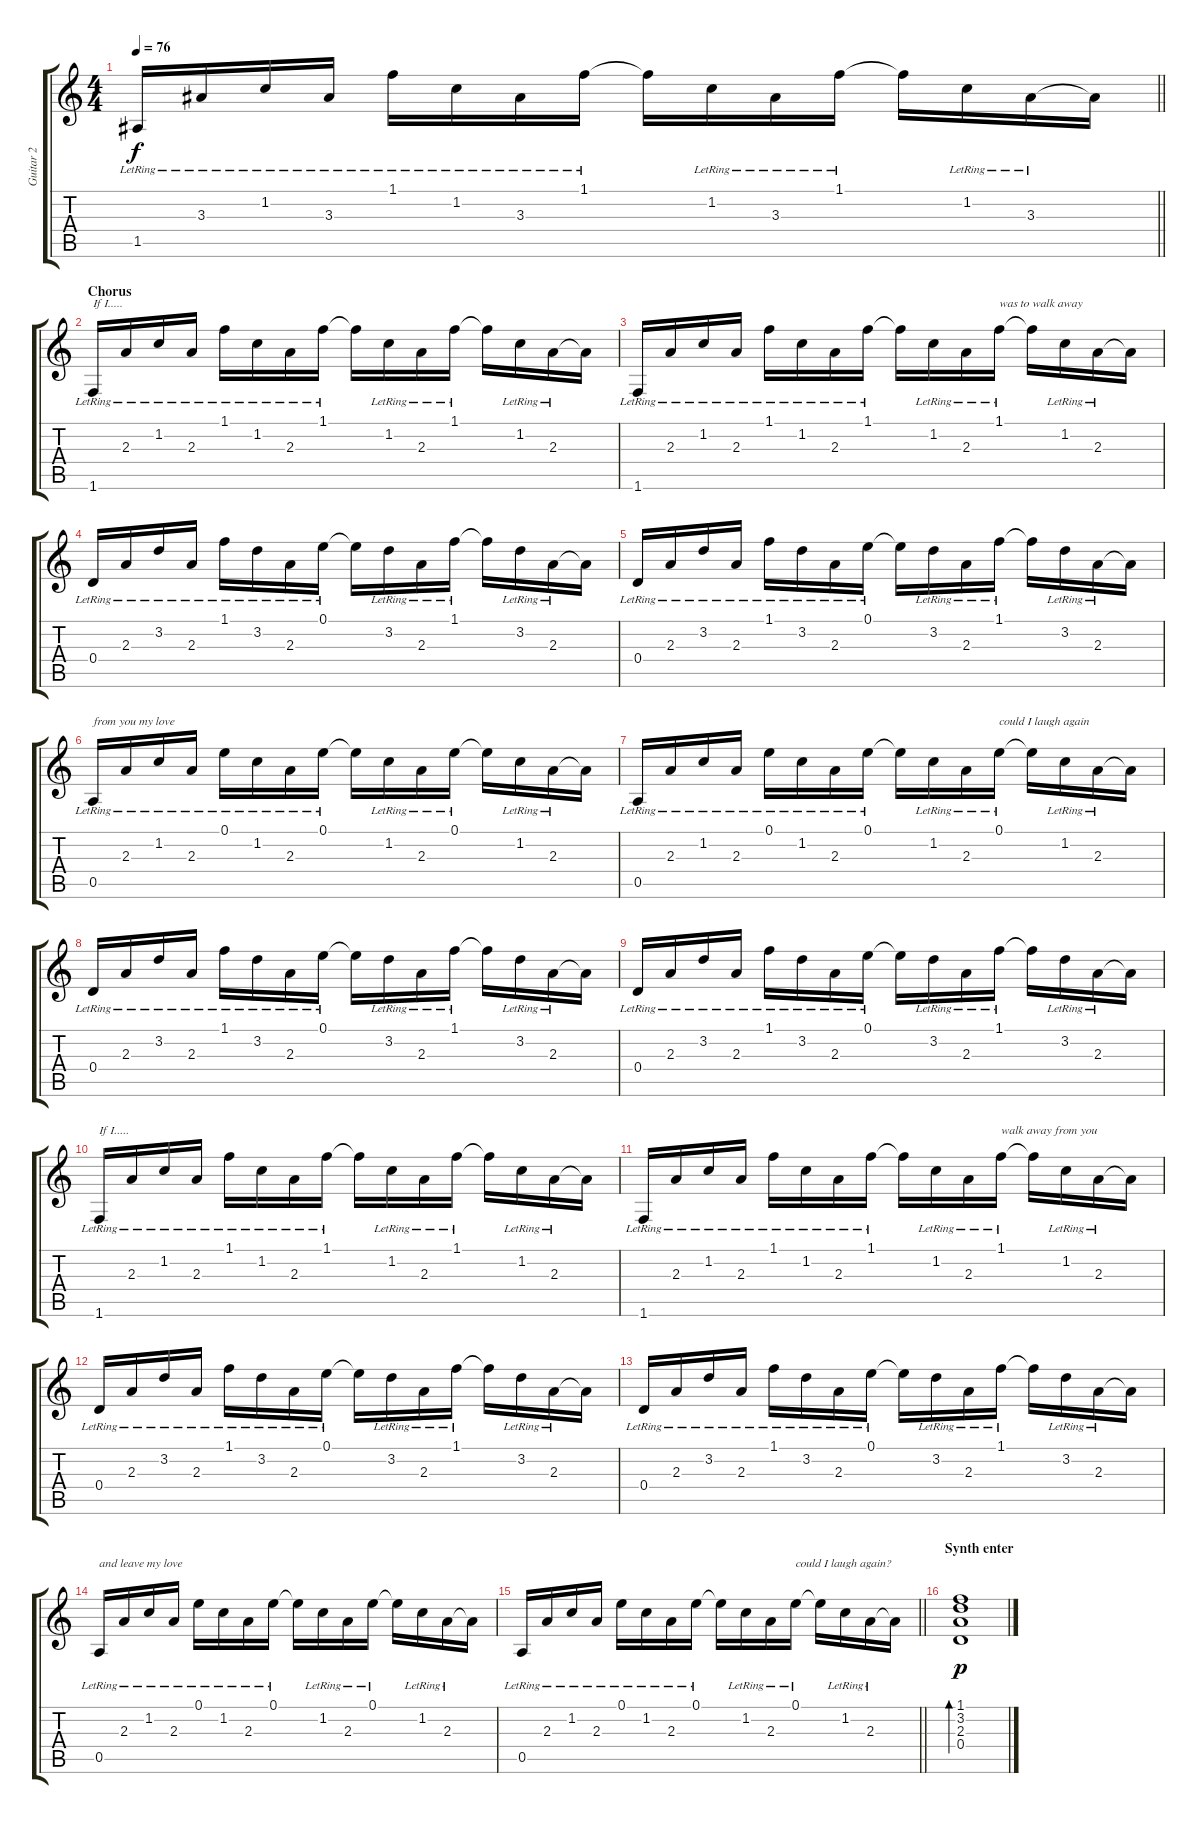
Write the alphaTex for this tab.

\track ("Guitar 2" "Guitar 2") {instrument acousticguitarsteel}
\staff {score tabs}
\tuning (E4 B3 G3 D3 A2 E2) {hide}
\ts (4 4)
\tempo 76
\clef g2
\barLineRight lightlight
\ks c
1.5{lr}.16{dy f} 3.3{lr}.16 1.2{lr}.16 3.3{lr}.16 1.1{lr}.16 1.2{lr}.16 3.3{lr}.16 1.1{lr}.16 1.1{t}.16 1.2{lr}.16 3.3{lr}.16 1.1{lr}.16 1.1{t}.16 1.2{lr}.16 3.3{lr}.16 3.3{t}.16 |
\section ("" "Chorus")
1.6{lr}.16{txt "If I....."} 2.3{lr}.16 1.2{lr}.16 2.3{lr}.16 1.1{lr}.16 1.2{lr}.16 2.3{lr}.16 1.1{lr}.16 1.1{t}.16 1.2{lr}.16 2.3{lr}.16 1.1{lr}.16 1.1{t}.16 1.2{lr}.16 2.3{lr}.16 2.3{t}.16 |
1.6{lr}.16 2.3{lr}.16 1.2{lr}.16 2.3{lr}.16 1.1{lr}.16 1.2{lr}.16 2.3{lr}.16 1.1{lr}.16 1.1{t}.16 1.2{lr}.16 2.3{lr}.16 1.1{lr}.16{txt "was to walk away"} 1.1{t}.16 1.2{lr}.16 2.3{lr}.16 2.3{t}.16 |
0.4{lr}.16 2.3{lr}.16 3.2{lr}.16 2.3{lr}.16 1.1{lr}.16 3.2{lr}.16 2.3{lr}.16 0.1{lr}.16 0.1{t}.16 3.2{lr}.16 2.3{lr}.16 1.1{lr}.16 1.1{t}.16 3.2{lr}.16 2.3{lr}.16 2.3{t}.16 |
0.4{lr}.16 2.3{lr}.16 3.2{lr}.16 2.3{lr}.16 1.1{lr}.16 3.2{lr}.16 2.3{lr}.16 0.1{lr}.16 0.1{t}.16 3.2{lr}.16 2.3{lr}.16 1.1{lr}.16 1.1{t}.16 3.2{lr}.16 2.3{lr}.16 2.3{t}.16 |
0.5{lr}.16{txt "from you my love"} 2.3{lr}.16 1.2{lr}.16 2.3{lr}.16 0.1{lr}.16 1.2{lr}.16 2.3{lr}.16 0.1{lr}.16 0.1{t}.16 1.2{lr}.16 2.3{lr}.16 0.1{lr}.16 0.1{t}.16 1.2{lr}.16 2.3{lr}.16 2.3{t}.16 |
0.5{lr}.16 2.3{lr}.16 1.2{lr}.16 2.3{lr}.16 0.1{lr}.16 1.2{lr}.16 2.3{lr}.16 0.1{lr}.16 0.1{t}.16 1.2{lr}.16 2.3{lr}.16 0.1{lr}.16{txt "could I laugh again"} 0.1{t}.16 1.2{lr}.16 2.3{lr}.16 2.3{t}.16 |
0.4{lr}.16 2.3{lr}.16 3.2{lr}.16 2.3{lr}.16 1.1{lr}.16 3.2{lr}.16 2.3{lr}.16 0.1{lr}.16 0.1{t}.16 3.2{lr}.16 2.3{lr}.16 1.1{lr}.16 1.1{t}.16 3.2{lr}.16 2.3{lr}.16 2.3{t}.16 |
0.4{lr}.16 2.3{lr}.16 3.2{lr}.16 2.3{lr}.16 1.1{lr}.16 3.2{lr}.16 2.3{lr}.16 0.1{lr}.16 0.1{t}.16 3.2{lr}.16 2.3{lr}.16 1.1{lr}.16 1.1{t}.16 3.2{lr}.16 2.3{lr}.16 2.3{t}.16 |
1.6{lr}.16{txt "If I....."} 2.3{lr}.16 1.2{lr}.16 2.3{lr}.16 1.1{lr}.16 1.2{lr}.16 2.3{lr}.16 1.1{lr}.16 1.1{t}.16 1.2{lr}.16 2.3{lr}.16 1.1{lr}.16 1.1{t}.16 1.2{lr}.16 2.3{lr}.16 2.3{t}.16 |
1.6{lr}.16 2.3{lr}.16 1.2{lr}.16 2.3{lr}.16 1.1{lr}.16 1.2{lr}.16 2.3{lr}.16 1.1{lr}.16 1.1{t}.16 1.2{lr}.16 2.3{lr}.16 1.1{lr}.16{txt "walk away from you"} 1.1{t}.16 1.2{lr}.16 2.3{lr}.16 2.3{t}.16 |
0.4{lr}.16 2.3{lr}.16 3.2{lr}.16 2.3{lr}.16 1.1{lr}.16 3.2{lr}.16 2.3{lr}.16 0.1{lr}.16 0.1{t}.16 3.2{lr}.16 2.3{lr}.16 1.1{lr}.16 1.1{t}.16 3.2{lr}.16 2.3{lr}.16 2.3{t}.16 |
0.4{lr}.16 2.3{lr}.16 3.2{lr}.16 2.3{lr}.16 1.1{lr}.16 3.2{lr}.16 2.3{lr}.16 0.1{lr}.16 0.1{t}.16 3.2{lr}.16 2.3{lr}.16 1.1{lr}.16 1.1{t}.16 3.2{lr}.16 2.3{lr}.16 2.3{t}.16 |
0.5{lr}.16{txt "and leave my love"} 2.3{lr}.16 1.2{lr}.16 2.3{lr}.16 0.1{lr}.16 1.2{lr}.16 2.3{lr}.16 0.1{lr}.16 0.1{t}.16 1.2{lr}.16 2.3{lr}.16 0.1{lr}.16 0.1{t}.16 1.2{lr}.16 2.3{lr}.16 2.3{t}.16 |
\barLineRight lightlight
0.5{lr}.16 2.3{lr}.16 1.2{lr}.16 2.3{lr}.16 0.1{lr}.16 1.2{lr}.16 2.3{lr}.16 0.1{lr}.16 0.1{t}.16 1.2{lr}.16 2.3{lr}.16 0.1{lr}.16{txt "could I laugh again?"} 0.1{t}.16 1.2{lr}.16 2.3{lr}.16 2.3{t}.16 |
\section ("" "Synth enter")
(1.1 3.2 2.3 0.4).1{bd 240 dy p}
